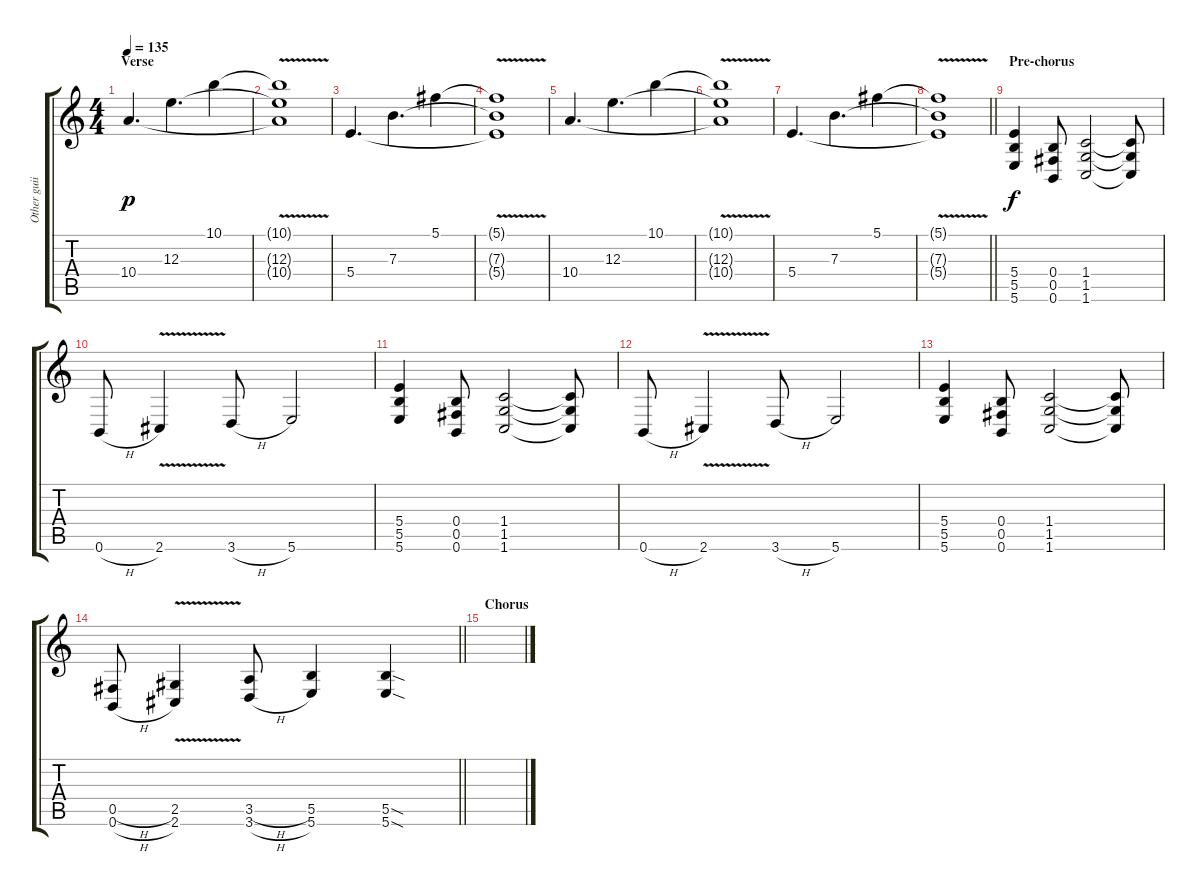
\track ("Other guiitar" "Other guii") {instrument distortionguitar}
\staff {score tabs}
\tuning (Db4 Ab3 E3 B2 Gb2 B1) {hide}
\ts (4 4)
\section ("" "Verse")
\tempo 135
\clef g2
\ks c
10.4.4{d dy p balance 8 instrument overdrivenguitar} 12.3.4{d} 10.1.4 |
(10.1{v t} 12.3{t} 10.4{t}).1 |
5.4.4{d} 7.3.4{d} 5.1.4 |
(5.1{v t} 7.3{t} 5.4{t}).1 |
10.4.4{d} 12.3.4{d} 10.1.4 |
(10.1{v t} 12.3{t} 10.4{t}).1 |
5.4.4{d} 7.3.4{d} 5.1.4 |
\barLineRight lightlight
(5.1{v t} 7.3{t} 5.4{t}).1 |
\section ("" "Pre-chorus")
(5.4 5.5 5.6).4{dy f balance 15 instrument distortionguitar} (0.4 0.5 0.6).8 (1.4 1.5 1.6).2 (1.4{t} 1.5{t} 1.6{t}).8 |
0.6{h}.8 2.6{v}.4 3.6{h}.8 5.6.2 |
(5.4 5.5 5.6).4 (0.4 0.5 0.6).8 (1.4 1.5 1.6).2 (1.4{t} 1.5{t} 1.6{t}).8 |
0.6{h}.8 2.6{v}.4 3.6{h}.8 5.6.2 |
(5.4 5.5 5.6).4 (0.4 0.5 0.6).8 (1.4 1.5 1.6).2 (1.4{t} 1.5{t} 1.6{t}).8 |
\barLineRight lightlight
(0.5{h} 0.6{h}).8 (2.5{v} 2.6{v}).4 (3.5{h} 3.6{h}).8 (5.5 5.6).4 (5.5{sod} 5.6{sod}).4 |
\section ("" "Chorus")
